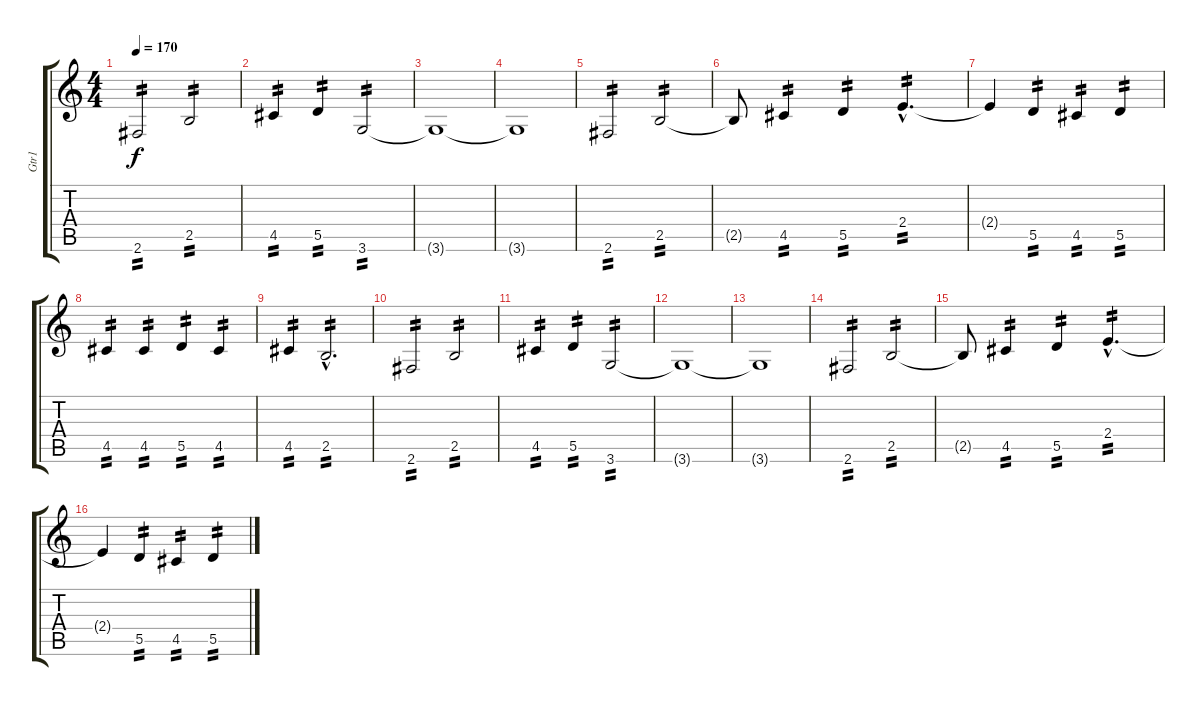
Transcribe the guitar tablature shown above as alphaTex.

\track ("Gtr1" "Gtr1") {instrument overdrivenguitar}
\staff {score tabs}
\tuning (E4 B3 G3 D3 A2 E2) {hide}
\ts (4 4)
\tempo 170
\clef g2
\ks c
2.6.2{tp 2 dy f} 2.5.2{tp 2} |
4.5.4{tp 2} 5.5.4{tp 2} 3.6.2{tp 2} |
3.6{t}.1 |
3.6{t}.1 |
2.6.2{tp 2} 2.5.2{tp 2} |
2.5{t}.8 4.5.4{tp 2} 5.5.4{tp 2} 2.4{hac}.4{d tp 2} |
2.4{t}.4 5.5.4{tp 2} 4.5.4{tp 2} 5.5.4{tp 2} |
4.5.4{tp 2} 4.5.4{tp 2} 5.5.4{tp 2} 4.5.4{tp 2} |
4.5.4{tp 2} 2.5{hac}.2{d tp 2} |
2.6.2{tp 2} 2.5.2{tp 2} |
4.5.4{tp 2} 5.5.4{tp 2} 3.6.2{tp 2} |
3.6{t}.1 |
3.6{t}.1 |
2.6.2{tp 2} 2.5.2{tp 2} |
2.5{t}.8 4.5.4{tp 2} 5.5.4{tp 2} 2.4{hac}.4{d tp 2} |
2.4{t}.4 5.5.4{tp 2} 4.5.4{tp 2} 5.5.4{tp 2}
